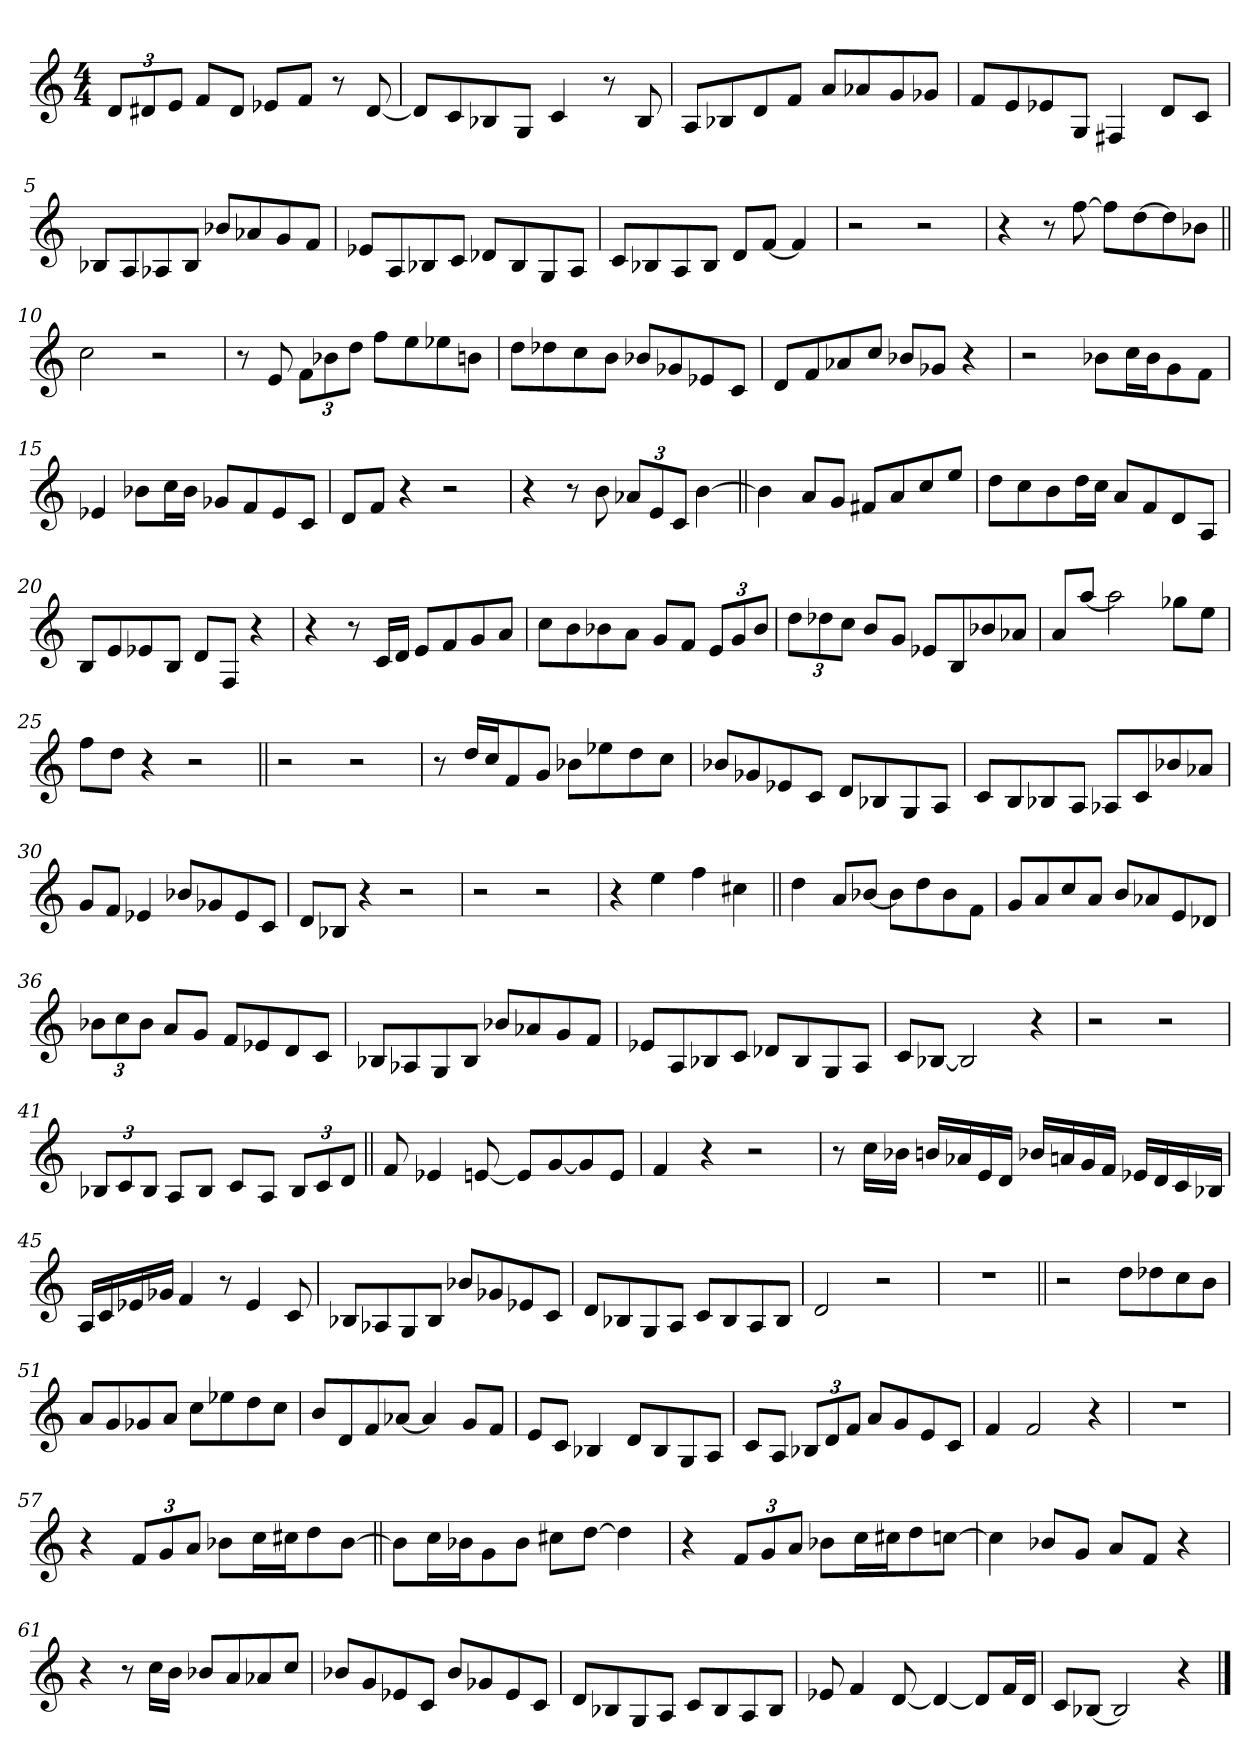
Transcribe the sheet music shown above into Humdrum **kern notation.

**kern
*part1
*staff1
*clefG2
*k[]
*M4/4
=1
12d/L
12d#X/
12e/J
8f/L
8d#/J
8e-X/L
8f/J
8r
[8d#/
=2
8d#/L]
8c/
8B-X/
8G/J
4c/
8r
8B-/
=3
8A/L
8B-X/
8d/
8f/J
8a/L
8a-X/
8g/
8g-X/J
=4
8f/L
8e/
8e-X/
8G/J
4F#X/
8d/L
8c/J
=5
8B-X/L
8A/
8A-X/
8B-/J
8b-X/L
8a-X/
8g/
8f/J
=6
8e-X/L
8A/
8B-X/
8c/J
8d-X/L
8B-/
8G/
8A/J
=7
8c/L
8B-X/
8A/
8B-/J
8d/L
[8f/J
4f/]
=8
2r
2r
=9
4r
8r
[8ff\
8ff\L]
[8dd\
8dd\]
8b-X\J
=10||
2cc\
2r
=11
8r
8e/
12f\L
12b-X\
12dd\J
8ff\L
8ee\
8ee-X\
8bn\J
=12
8dd\L
8dd-X\
8cc\
8b\J
8b-X/L
8g-X/
8e-X/
8c/J
=13
8d/L
8f/
8a-X/
8cc/J
8b-X/L
8g-X/J
4r
=14
2r
8b-X\L
16cc\L
16b-\J
8g\
8f\J
=15
4e-X/
8b-X\L
16cc\L
16b-\JJ
8g-X/L
8f/
8e-/
8c/J
=16
8d/L
8f/J
4r
2r
=17
4r
8r
8b\
12a-X/L
12e/
12c/J
[4b\
=18||
4b\]
8a/L
8g/J
8f#X/L
8a/
8cc/
8ee/J
=19
8dd\L
8cc\
8b\
16dd\L
16cc\JJ
8a/L
8f/
8d/
8A/J
=20
8B/L
8e/
8e-X/
8B/J
8d/L
8F/J
4r
=21
4r
8r
16c/LL
16d/JJ
8e/L
8f/
8g/
8a/J
=22
8cc\L
8b\
8b-X\
8a\J
8g/L
8f/J
12e/L
12g/
12b-/J
=23
12dd\L
12dd-X\
12cc\J
8b/L
8g/J
8e-X/L
8B/
8b-X/
8a-X/J
=24
8a/L
[8aa/J
2aa\]
8gg-X\L
8ee\J
=25
8ff\L
8dd\J
4r
2r
=26||
2r
2r
=27
8r
16dd/LL
16cc/J
8f/
8g/J
8b-X\L
8ee-X\
8dd\
8cc\J
=28
8b-X/L
8g-X/
8e-X/
8c/J
8d/L
8B-X/
8G/
8A/J
=29
8c/L
8B/
8B-X/
8A/J
8A-X/L
8c/
8b-X/
8a-X/J
=30
8g/L
8f/J
4e-X/
8b-X/L
8g-X/
8e-/
8c/J
=31
8d/L
8B-X/J
4r
2r
=32
2r
2r
=33
4r
4ee\
4ff\
4cc#X\
=34||
4dd\
8a/L
[8b-X/J
8b-\L]
8dd\
8b-\
8f\J
=35
8g/L
8a/
8cc/
8a/J
8b/L
8a-X/
8e/
8d-X/J
=36
12b-X\L
12cc\
12b-\J
8a/L
8g/J
8f/L
8e-X/
8d/
8c/J
=37
8B-X/L
8A-X/
8G/
8B-/J
8b-X/L
8a-X/
8g/
8f/J
=38
8e-X/L
8A/
8B-X/
8c/J
8d-X/L
8B-/
8G/
8A/J
=39
8c/L
[8B-X/J
2B-/]
4r
=40
2r
2r
=41
12B-X/L
12c/
12B-/J
8A/L
8B-/J
8c/L
8A/J
12B-/L
12c/
12d/J
=42||
8f/
4e-X/
[8en/
8e/L]
[8g/
8g/]
8e/J
=43
4f/
4r
2r
=44
8r
16cc\LL
16b-X\JJ
16bn/LL
16a-X/
16e/
16d/JJ
16b-X/LL
16an/
16g/
16f/JJ
16e-X/LL
16d/
16c/
16B-X/JJ
=45
16A/LL
16c/
16e-X/
16g-X/JJ
4f/
8r
4e-/
8c/
=46
8B-X/L
8A-X/
8G/
8B-/J
8b-X/L
8g-X/
8e-X/
8c/J
=47
8d/L
8B-X/
8G/
8A/J
8c/L
8B-/
8A/
8B-/J
=48
2d/
2r
=49
1r
=50||
2r
8dd\L
8dd-X\
8cc\
8b\J
=51
8a/L
8g/
8g-X/
8a/J
8cc\L
8ee-X\
8dd\
8cc\J
=52
8b/L
8d/
8f/
[8a-X/J
4a-/]
8g/L
8f/J
=53
8e/L
8c/J
4B-X/
8d/L
8B-/
8G/
8A/J
=54
8c/L
8A/J
12B-X/L
12d/
12f/J
8a/L
8g/
8e/
8c/J
=55
4f/
2f/
4r
=56
1r
=57
4r
12f/L
12g/
12a/J
8b-X\L
16cc\L
16cc#X\J
8dd\
[8b-\J
=58||
8b-\L]
16cc\L
16b-X\J
8g\
8b-\J
8cc#X\L
[8dd\J
4dd\]
=59
4r
12f/L
12g/
12a/J
8b-X\L
16cc\L
16cc#X\J
8dd\
[8ccn\J
=60
4cc\]
8b-X/L
8g/J
8a/L
8f/J
4r
=61
4r
8r
16cc\LL
16b\JJ
8b-X/L
8a/
8a-X/
8cc/J
=62
8b-X/L
8g/
8e-X/
8c/J
8b-/L
8g-X/
8e-/
8c/J
=63
8d/L
8B-X/
8G/
8A/J
8c/L
8B-/
8A/
8B-/J
=64
8e-X/
4f/
[8d/
4d/_
8d/L]
16f/L
16d/JJ
=65
8c/L
[8B-X/J
2B-/]
4r
==
*-
